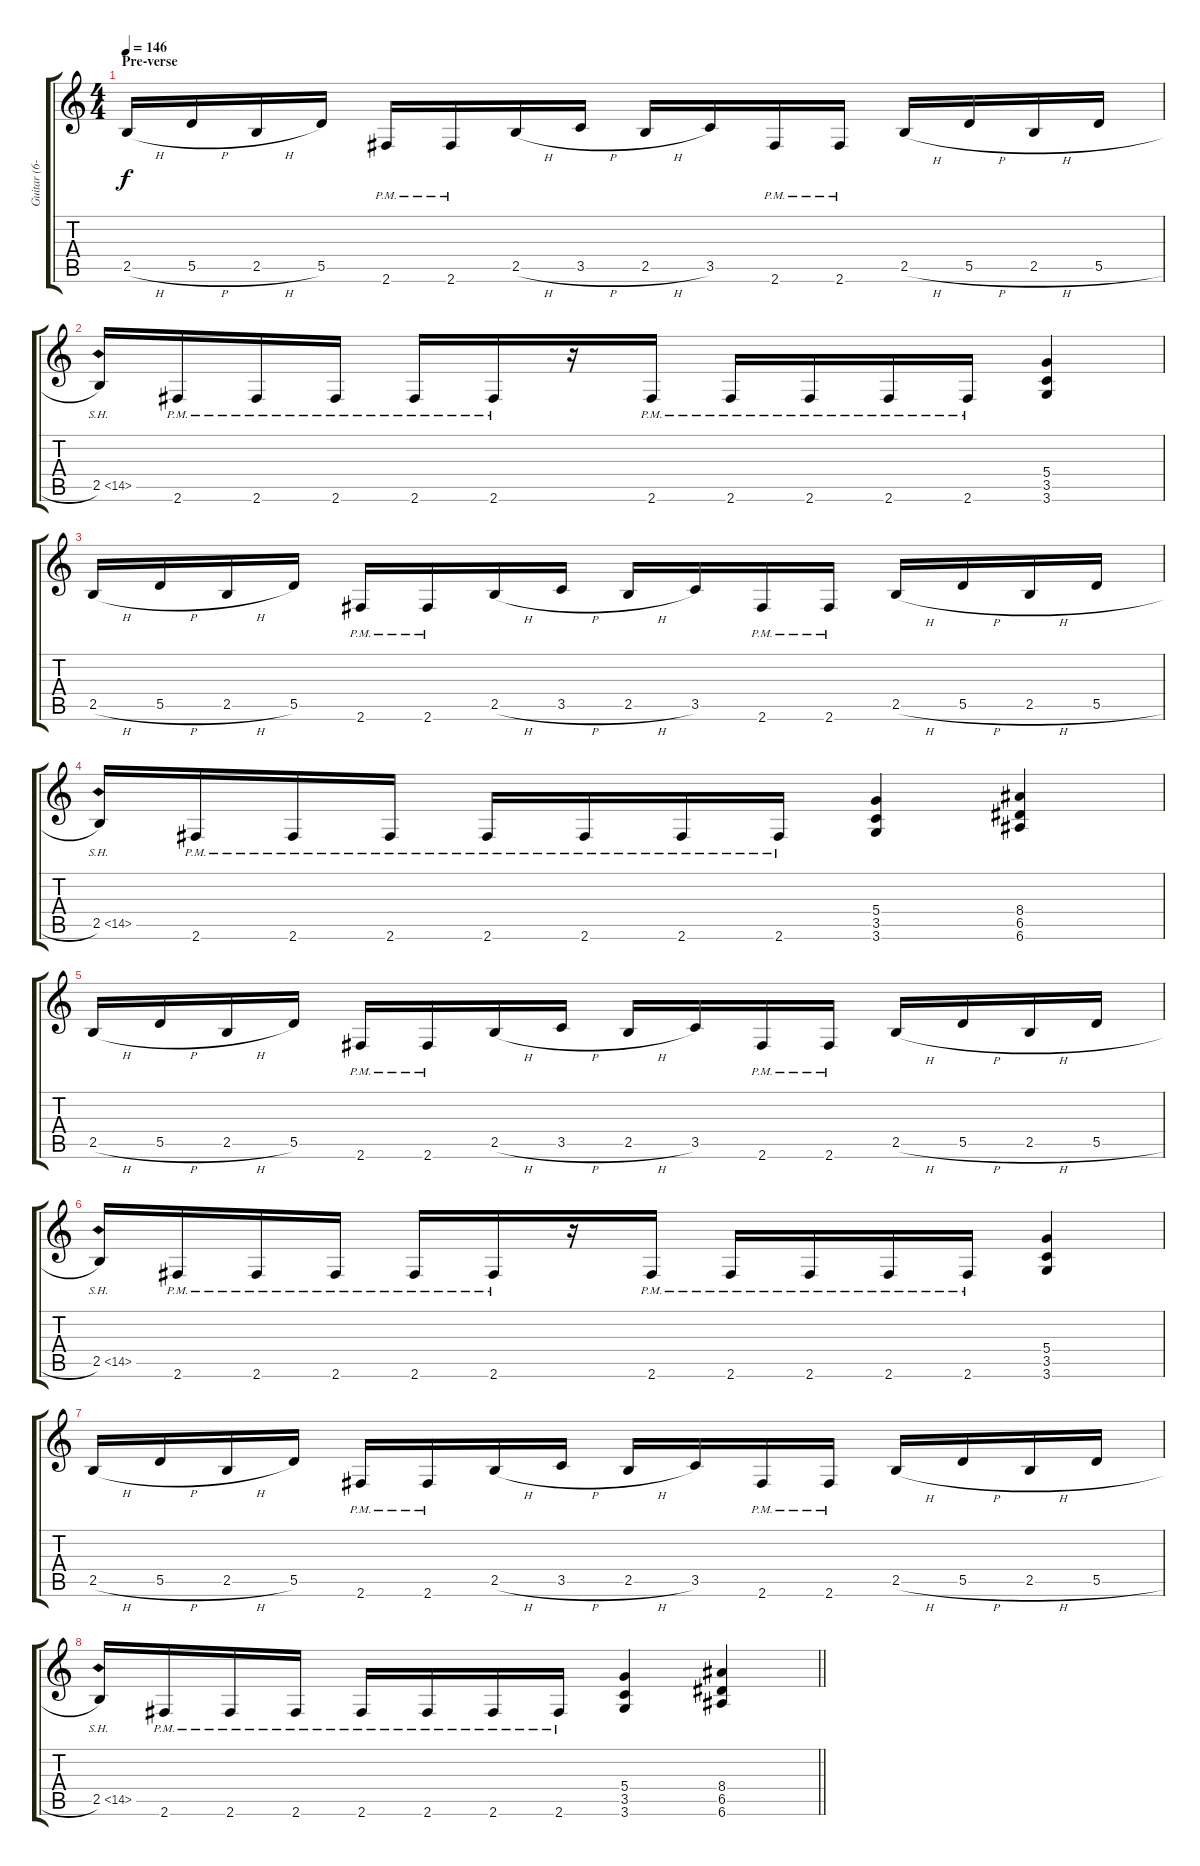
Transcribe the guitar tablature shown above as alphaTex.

\track ("Guitar (6-string)" "Guitar (6-") {instrument distortionguitar}
\staff {score tabs}
\tuning (E4 B3 G3 D3 A2 E2) {hide}
\ts (4 4)
\section ("" "Pre-verse")
\tempo 146
\clef g2
\ks c
2.5{h}.16{dy f volume 16 balance 1} 5.5{h}.16 2.5{h}.16 5.5.16 2.6{pm}.16 2.6{pm}.16 2.5{h}.16 3.5{h}.16 2.5{h}.16 3.5.16 2.6{pm}.16 2.6{pm}.16 2.5{h}.16 5.5{h}.16 2.5{h}.16 5.5{h}.16 |
2.5{sh 12}.16 2.6{pm}.16 2.6{pm}.16 2.6{pm}.16 2.6{pm}.16 2.6{pm}.16 r.16 2.6{pm}.16 2.6{pm}.16 2.6{pm}.16 2.6{pm}.16 2.6{pm}.16 (5.4 3.5 3.6).4 |
2.5{h}.16 5.5{h}.16 2.5{h}.16 5.5.16 2.6{pm}.16 2.6{pm}.16 2.5{h}.16 3.5{h}.16 2.5{h}.16 3.5.16 2.6{pm}.16 2.6{pm}.16 2.5{h}.16 5.5{h}.16 2.5{h}.16 5.5{h}.16 |
2.5{sh 12}.16 2.6{pm}.16 2.6{pm}.16 2.6{pm}.16 2.6{pm}.16 2.6{pm}.16 2.6{pm}.16 2.6{pm}.16 (5.4 3.5 3.6).4 (8.4 6.5 6.6).4 |
2.5{h}.16 5.5{h}.16 2.5{h}.16 5.5.16 2.6{pm}.16 2.6{pm}.16 2.5{h}.16 3.5{h}.16 2.5{h}.16 3.5.16 2.6{pm}.16 2.6{pm}.16 2.5{h}.16 5.5{h}.16 2.5{h}.16 5.5{h}.16 |
2.5{sh 12}.16 2.6{pm}.16 2.6{pm}.16 2.6{pm}.16 2.6{pm}.16 2.6{pm}.16 r.16 2.6{pm}.16 2.6{pm}.16 2.6{pm}.16 2.6{pm}.16 2.6{pm}.16 (5.4 3.5 3.6).4 |
2.5{h}.16 5.5{h}.16 2.5{h}.16 5.5.16 2.6{pm}.16 2.6{pm}.16 2.5{h}.16 3.5{h}.16 2.5{h}.16 3.5.16 2.6{pm}.16 2.6{pm}.16 2.5{h}.16 5.5{h}.16 2.5{h}.16 5.5{h}.16 |
\barLineRight lightlight
2.5{sh 12}.16 2.6{pm}.16 2.6{pm}.16 2.6{pm}.16 2.6{pm}.16 2.6{pm}.16 2.6{pm}.16 2.6{pm}.16 (5.4 3.5 3.6).4 (8.4 6.5 6.6).4
